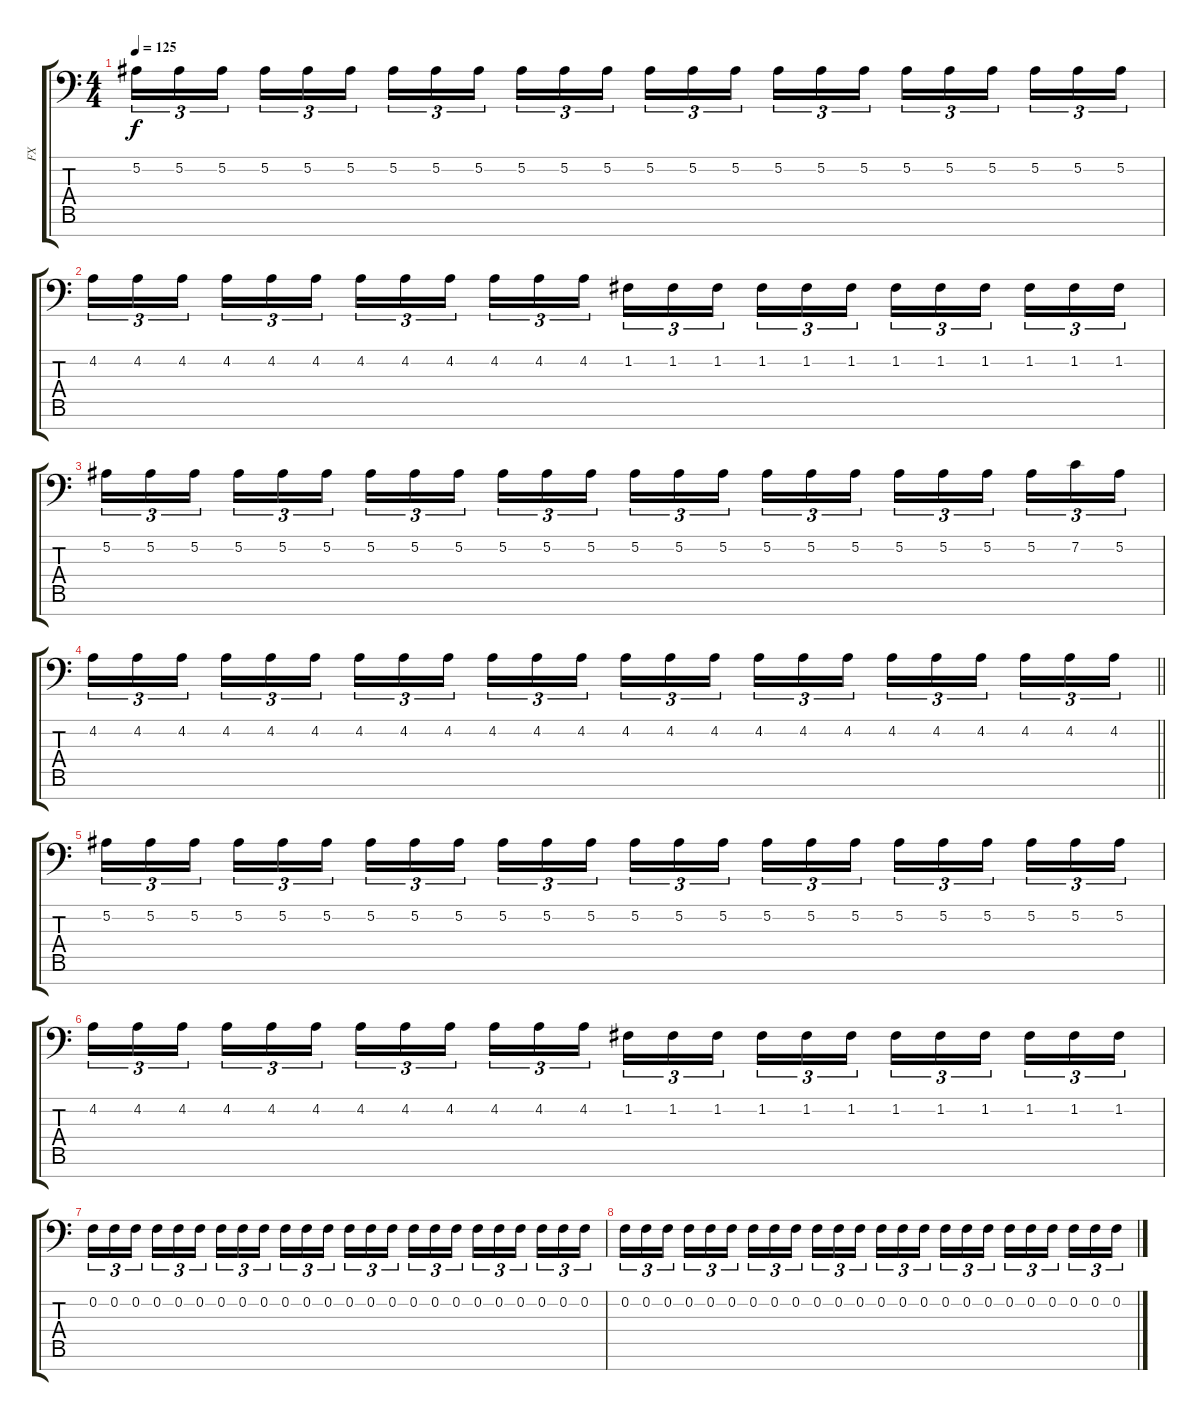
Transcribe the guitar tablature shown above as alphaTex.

\track ("FX" "FX") {instrument fx7echoes}
\staff {score tabs}
\tuning (Bb3 F3 Db3 Ab2 Eb2 Bb1 F1) {hide}
\ts (4 4)
\tempo 125
\clef f4
\ks c
5.2.16{tu (3 2) dy f volume 3} 5.2.16{tu (3 2)} 5.2.16{tu (3 2) beam splitsecondary} 5.2.16{tu (3 2)} 5.2.16{tu (3 2)} 5.2.16{tu (3 2)} 5.2.16{tu (3 2)} 5.2.16{tu (3 2)} 5.2.16{tu (3 2) beam splitsecondary} 5.2.16{tu (3 2)} 5.2.16{tu (3 2)} 5.2.16{tu (3 2)} 5.2.16{tu (3 2)} 5.2.16{tu (3 2)} 5.2.16{tu (3 2) beam splitsecondary} 5.2.16{tu (3 2)} 5.2.16{tu (3 2)} 5.2.16{tu (3 2)} 5.2.16{tu (3 2)} 5.2.16{tu (3 2)} 5.2.16{tu (3 2) beam splitsecondary} 5.2.16{tu (3 2)} 5.2.16{tu (3 2)} 5.2.16{tu (3 2)} |
4.2.16{tu (3 2)} 4.2.16{tu (3 2)} 4.2.16{tu (3 2) beam splitsecondary} 4.2.16{tu (3 2)} 4.2.16{tu (3 2)} 4.2.16{tu (3 2)} 4.2.16{tu (3 2)} 4.2.16{tu (3 2)} 4.2.16{tu (3 2) beam splitsecondary} 4.2.16{tu (3 2)} 4.2.16{tu (3 2)} 4.2.16{tu (3 2)} 1.2.16{tu (3 2)} 1.2.16{tu (3 2)} 1.2.16{tu (3 2) beam splitsecondary} 1.2.16{tu (3 2)} 1.2.16{tu (3 2)} 1.2.16{tu (3 2)} 1.2.16{tu (3 2)} 1.2.16{tu (3 2)} 1.2.16{tu (3 2) beam splitsecondary} 1.2.16{tu (3 2)} 1.2.16{tu (3 2)} 1.2.16{tu (3 2)} |
5.2.16{tu (3 2)} 5.2.16{tu (3 2)} 5.2.16{tu (3 2) beam splitsecondary} 5.2.16{tu (3 2)} 5.2.16{tu (3 2)} 5.2.16{tu (3 2)} 5.2.16{tu (3 2)} 5.2.16{tu (3 2)} 5.2.16{tu (3 2) beam splitsecondary} 5.2.16{tu (3 2)} 5.2.16{tu (3 2)} 5.2.16{tu (3 2)} 5.2.16{tu (3 2)} 5.2.16{tu (3 2)} 5.2.16{tu (3 2) beam splitsecondary} 5.2.16{tu (3 2)} 5.2.16{tu (3 2)} 5.2.16{tu (3 2)} 5.2.16{tu (3 2)} 5.2.16{tu (3 2)} 5.2.16{tu (3 2) beam splitsecondary} 5.2.16{tu (3 2)} 7.2.16{tu (3 2)} 5.2.16{tu (3 2)} |
\barLineRight lightlight
4.2.16{tu (3 2)} 4.2.16{tu (3 2)} 4.2.16{tu (3 2) beam splitsecondary} 4.2.16{tu (3 2)} 4.2.16{tu (3 2)} 4.2.16{tu (3 2)} 4.2.16{tu (3 2)} 4.2.16{tu (3 2)} 4.2.16{tu (3 2) beam splitsecondary} 4.2.16{tu (3 2)} 4.2.16{tu (3 2)} 4.2.16{tu (3 2)} 4.2.16{tu (3 2)} 4.2.16{tu (3 2)} 4.2.16{tu (3 2) beam splitsecondary} 4.2.16{tu (3 2)} 4.2.16{tu (3 2)} 4.2.16{tu (3 2)} 4.2.16{tu (3 2)} 4.2.16{tu (3 2)} 4.2.16{tu (3 2) beam splitsecondary} 4.2.16{tu (3 2)} 4.2.16{tu (3 2)} 4.2.16{tu (3 2)} |
5.2.16{tu (3 2) volume 2} 5.2.16{tu (3 2)} 5.2.16{tu (3 2) beam splitsecondary} 5.2.16{tu (3 2)} 5.2.16{tu (3 2)} 5.2.16{tu (3 2)} 5.2.16{tu (3 2)} 5.2.16{tu (3 2)} 5.2.16{tu (3 2) beam splitsecondary} 5.2.16{tu (3 2)} 5.2.16{tu (3 2)} 5.2.16{tu (3 2)} 5.2.16{tu (3 2)} 5.2.16{tu (3 2)} 5.2.16{tu (3 2) beam splitsecondary} 5.2.16{tu (3 2)} 5.2.16{tu (3 2)} 5.2.16{tu (3 2)} 5.2.16{tu (3 2)} 5.2.16{tu (3 2)} 5.2.16{tu (3 2) beam splitsecondary} 5.2.16{tu (3 2)} 5.2.16{tu (3 2)} 5.2.16{tu (3 2)} |
4.2.16{tu (3 2)} 4.2.16{tu (3 2)} 4.2.16{tu (3 2) beam splitsecondary} 4.2.16{tu (3 2)} 4.2.16{tu (3 2)} 4.2.16{tu (3 2)} 4.2.16{tu (3 2)} 4.2.16{tu (3 2)} 4.2.16{tu (3 2) beam splitsecondary} 4.2.16{tu (3 2)} 4.2.16{tu (3 2)} 4.2.16{tu (3 2)} 1.2.16{tu (3 2)} 1.2.16{tu (3 2)} 1.2.16{tu (3 2) beam splitsecondary} 1.2.16{tu (3 2)} 1.2.16{tu (3 2)} 1.2.16{tu (3 2)} 1.2.16{tu (3 2)} 1.2.16{tu (3 2)} 1.2.16{tu (3 2) beam splitsecondary} 1.2.16{tu (3 2)} 1.2.16{tu (3 2)} 1.2.16{tu (3 2)} |
0.2.16{tu (3 2)} 0.2.16{tu (3 2)} 0.2.16{tu (3 2) beam splitsecondary} 0.2.16{tu (3 2)} 0.2.16{tu (3 2)} 0.2.16{tu (3 2)} 0.2.16{tu (3 2)} 0.2.16{tu (3 2)} 0.2.16{tu (3 2) beam splitsecondary} 0.2.16{tu (3 2)} 0.2.16{tu (3 2)} 0.2.16{tu (3 2)} 0.2.16{tu (3 2)} 0.2.16{tu (3 2)} 0.2.16{tu (3 2) beam splitsecondary} 0.2.16{tu (3 2)} 0.2.16{tu (3 2)} 0.2.16{tu (3 2)} 0.2.16{tu (3 2)} 0.2.16{tu (3 2)} 0.2.16{tu (3 2) beam splitsecondary} 0.2.16{tu (3 2)} 0.2.16{tu (3 2)} 0.2.16{tu (3 2)} |
0.2.16{tu (3 2)} 0.2.16{tu (3 2)} 0.2.16{tu (3 2) beam splitsecondary} 0.2.16{tu (3 2)} 0.2.16{tu (3 2)} 0.2.16{tu (3 2)} 0.2.16{tu (3 2)} 0.2.16{tu (3 2)} 0.2.16{tu (3 2) beam splitsecondary} 0.2.16{tu (3 2)} 0.2.16{tu (3 2)} 0.2.16{tu (3 2)} 0.2.16{tu (3 2)} 0.2.16{tu (3 2)} 0.2.16{tu (3 2) beam splitsecondary} 0.2.16{tu (3 2)} 0.2.16{tu (3 2)} 0.2.16{tu (3 2)} 0.2.16{tu (3 2)} 0.2.16{tu (3 2)} 0.2.16{tu (3 2) beam splitsecondary} 0.2.16{tu (3 2)} 0.2.16{tu (3 2)} 0.2.16{tu (3 2)}
